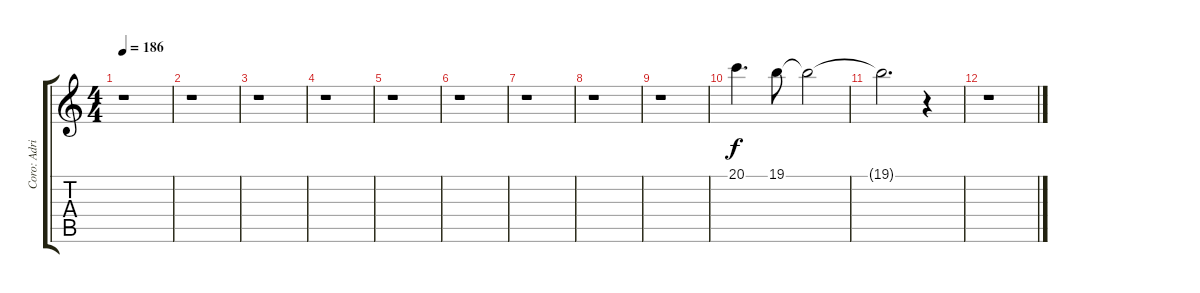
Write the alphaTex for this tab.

\track ("Coro: Adrian" "Coro: Adri") {instrument choiraahs}
\staff {score tabs}
\tuning (E4 B3 G3 D3 A2 E2) {hide}
\ts (4 4)
\tempo 186
\clef g2
\ks c
r.1{dy f} |
r.1 |
r.1 |
r.1 |
r.1 |
r.1 |
r.1 |
r.1 |
r.1 |
20.1.4{d} 19.1.8 19.1{t}.2 |
19.1{t}.2{d} r.4 |
r.1
